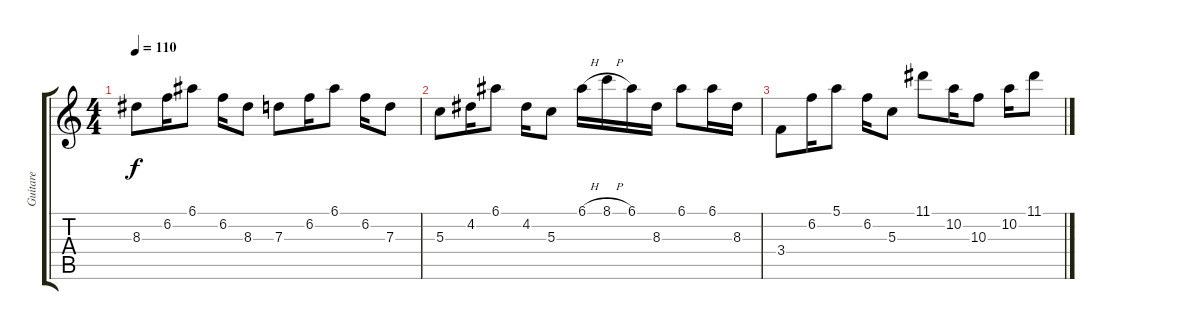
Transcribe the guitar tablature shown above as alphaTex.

\track ("Guitare" "Guitare") {instrument electricguitarclean}
\staff {score tabs}
\tuning (E4 B3 G3 D3 A2 E2) {hide}
\ts (4 4)
\tempo 110
\clef g2
\ks c
8.3.8{dy f} 6.2.16 6.1.8 6.2.16 8.3.8 7.3.8 6.2.16 6.1.8 6.2.16 7.3.8 |
5.3.8 4.2.16 6.1.8 4.2.16 5.3.8 6.1{h}.16 8.1{h}.16 6.1.16 8.3.16 6.1.8 6.1.16 8.3.16 |
3.4.8 6.2.16 5.1.8 6.2.16 5.3.8 11.1.8 10.2.16 10.3.8 10.2.16 11.1.8
